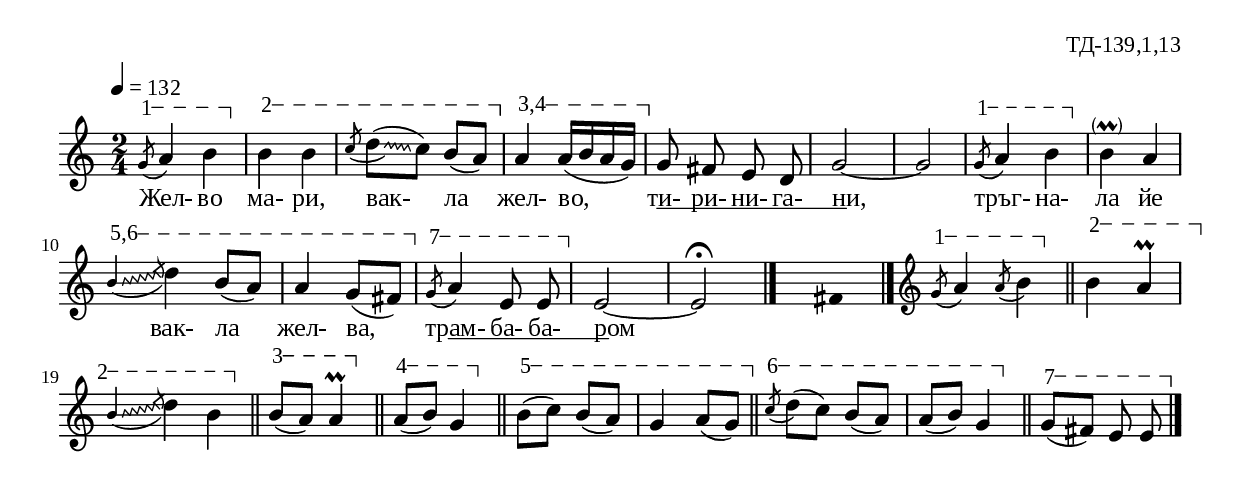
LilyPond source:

%{
sva_139_1_13
%}

\include "td-preamble.ly"

\score {
\relative c'' {
\tempo 4 = 132
\time 2/4
\override Glissando #'style = #'zigzag
\varA
\acciaccatura g8\startTextSpan a4 b\stopTextSpan |
\varB
b\startTextSpan b | \acciaccatura c8 \noteFi d([\glissando c]) b[( a\stopTextSpan]) |
\varCD
a4\startTextSpan a16([ b a g\stopTextSpan]) |
g8\noBeam fis e\noBeam d | g2~ | g |
\varA
\acciaccatura g8\startTextSpan a4 b\stopTextSpan | 
\parS
b-\parenthesize\prall a | 
\varEF
\noteFi \acciaccatura b8\startTextSpan\glissando d4 b8([ a]) | a4 g8([ fis\stopTextSpan]) | 
\varG
\acciaccatura g8\startTextSpan a4 e8\noBeam e\stopTextSpan | 
e2~ | e\fermata
 \bar "|." 
 s4 \fixB fis \fixC
  \bar "|."
\endm  
\varA
\acciaccatura g8\startTextSpan a4 \acciaccatura a8 b4\stopTextSpan \bar "||"
\varB
b\startTextSpan a\prall | \noteFi \acciaccatura b8\glissando d4 b\stopTextSpan  \bar "||"
\varC
b8\startTextSpan([ a]) a4\prall\stopTextSpan \bar "||"  
\varD
a8\startTextSpan[( b]) g4\stopTextSpan \bar "||" 
\varE
b8\startTextSpan([ c]) b([ a]) | g4 a8([ g\stopTextSpan]) \bar "||"
\varF
\acciaccatura c8\startTextSpan d[( c]) b([ a]) | a8([ b]) g4\stopTextSpan \bar "||"
\varG
g8\startTextSpan([ fis]) e\noBeam e\stopTextSpan  
  \bar "|." 
}
\addlyrics { Жел- во ма- ри, вак- ла жел- во, 
ти- \startTextSpan ри- ни- га- ни, \stopTextSpan  
тръг- на- ла йе вак- ла жел- ва, 
трам- \startTextSpan ба- ба- ром \stopTextSpan }
%
\layout {
  indent = #0
  line-width = 190\mm
  ragged-right=##f
\context {
      \Lyrics
      \consists "Text_spanner_engraver"
      \override TextSpanner #'direction = #DOWN
      \override TextSpanner #'style = #'line    
      \override TextSpanner #'outside-staff-priority = ##f
      \override TextSpanner #'padding = #0.2 % sets the distance of the line from the lyrics
      \override TextSpanner #'bound-details =
      #`((left . ((Y . 0)
                  (padding . 0)
                  (attach-dir . ,LEFT)))
         (left-broken . ((end-on-note . #t)))
         (right . ((Y . 0)
                   (padding . 0)
                   (attach-dir . ,RIGHT))))
    }
  
}
%
\midi { 
	\context {
		\Score tempoWholesPerMinute = #(ly:make-moment 132 4)
		}
	}
}
%
\header{
  opus = "ТД-139,1,13"
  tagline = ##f
}


